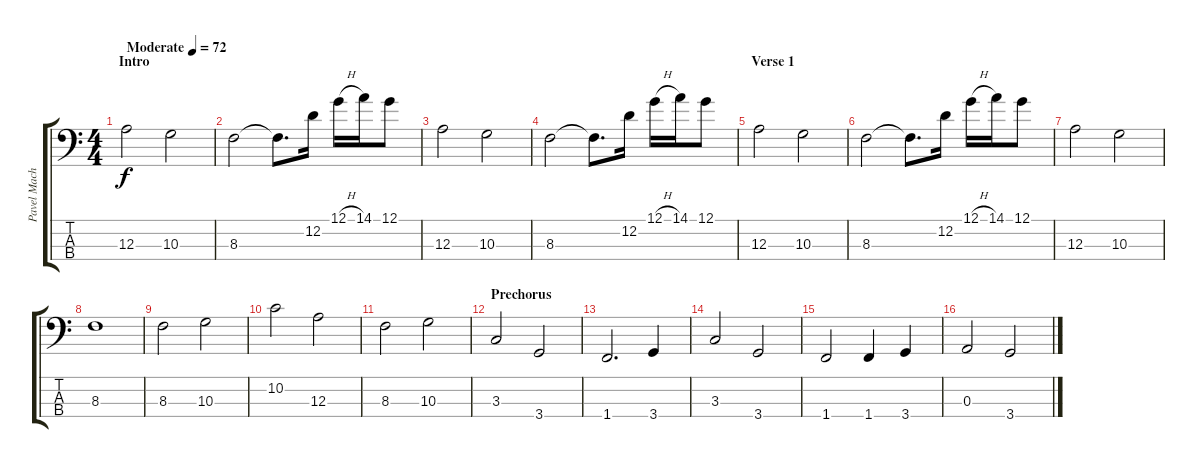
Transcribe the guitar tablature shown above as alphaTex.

\track ("Pavel Machivoda" "Pavel Mach") {instrument electricbassfinger}
\staff {score tabs}
\tuning (G2 D2 A1 E1) {hide}
\ts (4 4)
\section ("" "Intro")
\tempo (72 "Moderate")
\clef f4
\ks c
12.3.2{dy f instrument electricbassfinger} 10.3.2 |
8.3.2 8.3{t}.8{d} 12.2.16 12.1{h}.16 14.1.16 12.1.8 |
12.3.2 10.3.2 |
8.3.2 8.3{t}.8{d} 12.2.16 12.1{h}.16 14.1.16 12.1.8 |
\section ("" "Verse 1")
12.3.2 10.3.2 |
8.3.2 8.3{t}.8{d} 12.2.16 12.1{h}.16 14.1.16 12.1.8 |
12.3.2 10.3.2 |
8.3.1 |
8.3.2 10.3.2 |
10.2.2 12.3.2 |
8.3.2 10.3.2 |
\section ("" "Prechorus")
3.3.2 3.4.2 |
1.4.2{d} 3.4.4 |
3.3.2 3.4.2 |
1.4.2 1.4.4 3.4.4 |
0.3.2 3.4.2
